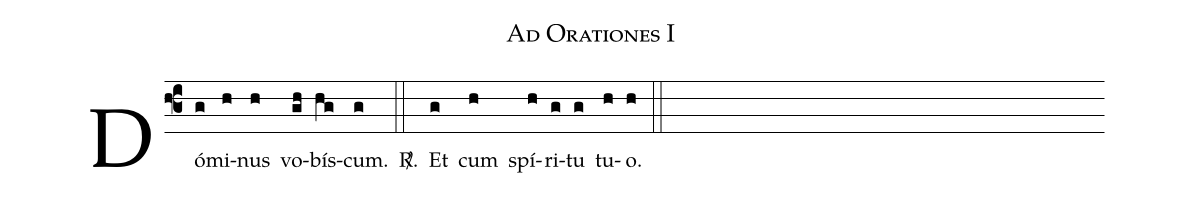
name:Ad Orationes I;
%%
(f3) Dó(g)mi(h)nus(h) vo(gh)bís(hg)cum.(g) <sp>R/</sp>.(::)
Et(g) cum(h) spí(h)ri(g)tu(g) tu(h)o.(h) (::)
